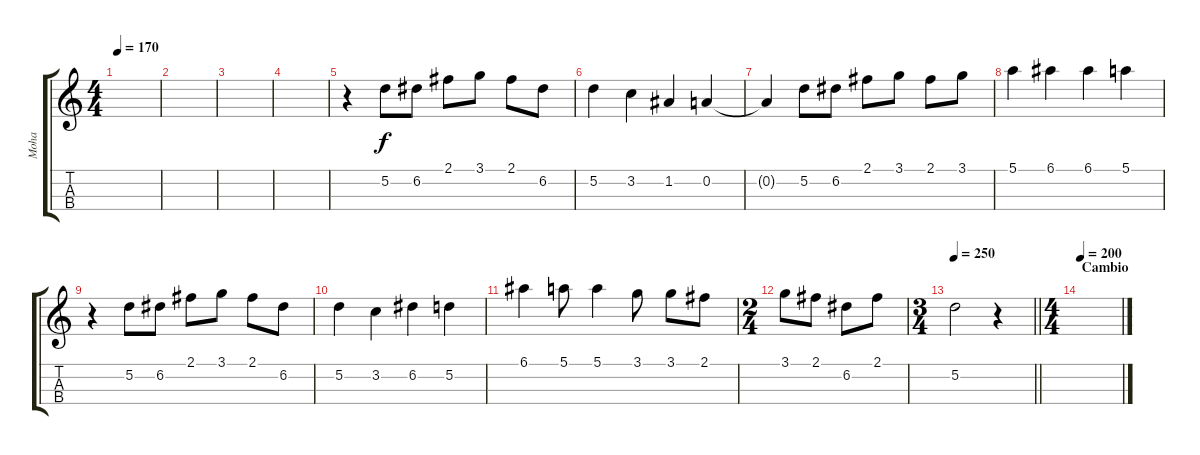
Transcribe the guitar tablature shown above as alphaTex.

\track ("Moha" "Moha") {instrument violin}
\staff {score tabs}
\tuning (E5 A4 D4 G3) {hide}
\ts (4 4)
\tempo 170
\clef g2
\ks c
|
|
|
|
r.4 5.2.8 6.2.8 2.1.8 3.1.8 2.1.8 6.2.8 |
5.2.4 3.2.4 1.2.4 0.2.4 |
0.2{t}.4 5.2.8 6.2.8 2.1.8 3.1.8 2.1.8 3.1.8 |
5.1.4 6.1.4 6.1.4 5.1.4 |
r.4 5.2.8 6.2.8 2.1.8 3.1.8 2.1.8 6.2.8 |
5.2.4 3.2.4 6.2.4 5.2.4 |
6.1.4 5.1.8 5.1.4 3.1.8 3.1.8 2.1.8 |
\ts (2 4)
3.1.8 2.1.8 6.2.8 2.1.8 |
\ts (3 4)
\tempo 250
\barLineRight lightlight
5.2.2 r.4 |
\ts (4 4)
\section ("" "Cambio")
\tempo 200
